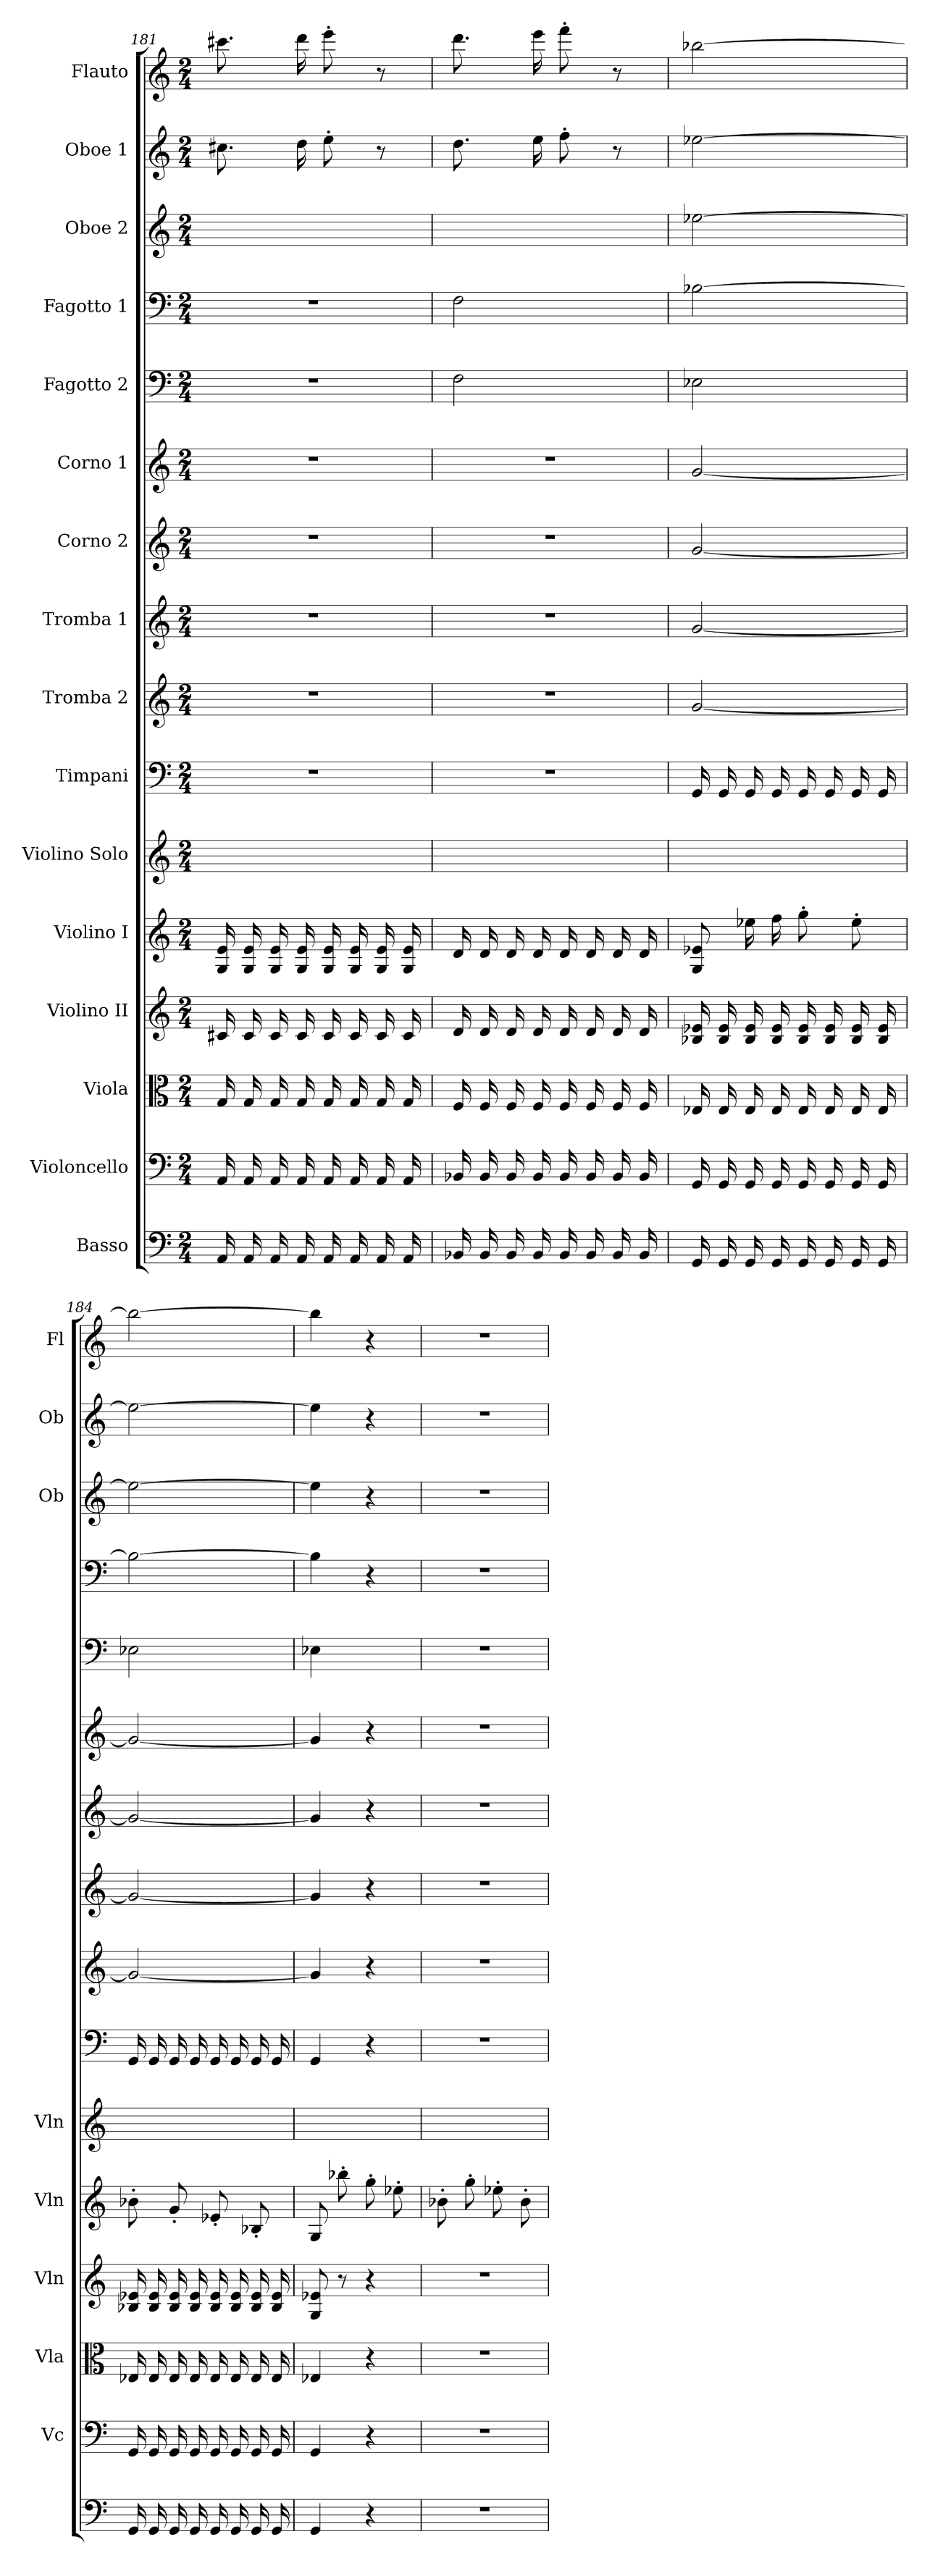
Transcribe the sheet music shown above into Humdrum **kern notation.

**kern	**kern	**kern	**kern	**kern	**kern	**kern	**kern	**kern	**kern	**kern	**kern	**kern	**kern	**kern	**kern
*part16	*part15	*part14	*part13	*part12	*part11	*part10	*part9	*part8	*part7	*part6	*part5	*part4	*part3	*part2	*part1
*staff16	*staff15	*staff14	*staff13	*staff12	*staff11	*staff10	*staff9	*staff8	*staff7	*staff6	*staff5	*staff4	*staff3	*staff2	*staff1
*I"Basso	*I"Violoncello	*I"Viola	*I"Violino II	*I"Violino I	*I"Violino Solo	*I"Timpani	*I"Tromba 2	*I"Tromba 1	*I"Corno 2	*I"Corno 1	*I"Fagotto 2	*I"Fagotto 1	*I"Oboe 2	*I"Oboe 1	*I"Flauto
*	*I'Vc	*I'Vla	*I'Vln	*I'Vln	*I'Vln	*	*	*	*	*	*	*	*I'Ob	*I'Ob	*I'Fl
*clefF4	*clefF4	*clefC3	*clefG2	*clefG2	*clefG2	*clefF4	*clefG2	*clefG2	*clefG2	*clefG2	*clefF4	*clefF4	*clefG2	*clefG2	*clefG2
*ITrd7c12	*	*	*	*	*	*	*ITrd1c2	*ITrd1c2	*ITrd7c12	*ITrd7c12	*	*	*	*	*
*k[]	*k[]	*k[]	*k[]	*k[]	*	*	*	*	*	*	*k[]	*k[]	*k[]	*k[]	*k[]
*M2/4	*M2/4	*M2/4	*M2/4	*M2/4	*M2/4	*M2/4	*M2/4	*M2/4	*M2/4	*M2/4	*M2/4	*M2/4	*M2/4	*M2/4	*M2/4
=181	=181	=181	=181	=181	=181	=181	=181	=181	=181	=181	=181	=181	=181	=181	=181
16AAA	16AA	16G	16c#X	16G 16e	2ryy	2r	2r	2r	2r	2r	2r	2r	2ryy	8.cc#X	8.ccc#X
16AAA	16AA	16G	16c#	16G 16e	.	.	.	.	.	.	.	.	.	.	.
16AAA	16AA	16G	16c#	16G 16e	.	.	.	.	.	.	.	.	.	.	.
16AAA	16AA	16G	16c#	16G 16e	.	.	.	.	.	.	.	.	.	16dd	16ddd
16AAA	16AA	16G	16c#	16G 16e	.	.	.	.	.	.	.	.	.	8ee'	8eee'
16AAA	16AA	16G	16c#	16G 16e	.	.	.	.	.	.	.	.	.	.	.
16AAA	16AA	16G	16c#	16G 16e	.	.	.	.	.	.	.	.	.	8r	8r
16AAA	16AA	16G	16c#	16G 16e	.	.	.	.	.	.	.	.	.	.	.
=182	=182	=182	=182	=182	=182	=182	=182	=182	=182	=182	=182	=182	=182	=182	=182
16BBB-X	16BB-X	16F	16d	16d	2ryy	2r	2r	2r	2r	2r	2F	2F	2ryy	8.dd	8.ddd
16BBB-	16BB-	16F	16d	16d	.	.	.	.	.	.	.	.	.	.	.
16BBB-	16BB-	16F	16d	16d	.	.	.	.	.	.	.	.	.	.	.
16BBB-	16BB-	16F	16d	16d	.	.	.	.	.	.	.	.	.	16ee	16eee
16BBB-	16BB-	16F	16d	16d	.	.	.	.	.	.	.	.	.	8ff'	8fff'
16BBB-	16BB-	16F	16d	16d	.	.	.	.	.	.	.	.	.	.	.
16BBB-	16BB-	16F	16d	16d	.	.	.	.	.	.	.	.	.	8r	8r
16BBB-	16BB-	16F	16d	16d	.	.	.	.	.	.	.	.	.	.	.
=183	=183	=183	=183	=183	=183	=183	=183	=183	=183	=183	=183	=183	=183	=183	=183
16GGG	16GG	16E-X	16B-X 16e-X	8G 8e-X	2ryy	16GG	[2f	[2f	[2G	[2G	2E-X	[2B-X	[2ee-X	[2ee-X	[2bb-X
16GGG	16GG	16E-	16B- 16e-	.	.	16GG	.	.	.	.	.	.	.	.	.
16GGG	16GG	16E-	16B- 16e-	16ee-X	.	16GG	.	.	.	.	.	.	.	.	.
16GGG	16GG	16E-	16B- 16e-	16ff	.	16GG	.	.	.	.	.	.	.	.	.
16GGG	16GG	16E-	16B- 16e-	8gg'	.	16GG	.	.	.	.	.	.	.	.	.
16GGG	16GG	16E-	16B- 16e-	.	.	16GG	.	.	.	.	.	.	.	.	.
16GGG	16GG	16E-	16B- 16e-	8ee-'	.	16GG	.	.	.	.	.	.	.	.	.
16GGG	16GG	16E-	16B- 16e-	.	.	16GG	.	.	.	.	.	.	.	.	.
=184	=184	=184	=184	=184	=184	=184	=184	=184	=184	=184	=184	=184	=184	=184	=184
16GGG	16GG	16E-X	16B-X 16e-X	8b-X'	2ryy	16GG	2f_	2f_	2G_	2G_	2E-X	2B-_	2ee-_	2ee-_	2bb-_
16GGG	16GG	16E-	16B- 16e-	.	.	16GG	.	.	.	.	.	.	.	.	.
16GGG	16GG	16E-	16B- 16e-	8g'	.	16GG	.	.	.	.	.	.	.	.	.
16GGG	16GG	16E-	16B- 16e-	.	.	16GG	.	.	.	.	.	.	.	.	.
16GGG	16GG	16E-	16B- 16e-	8e-X'	.	16GG	.	.	.	.	.	.	.	.	.
16GGG	16GG	16E-	16B- 16e-	.	.	16GG	.	.	.	.	.	.	.	.	.
16GGG	16GG	16E-	16B- 16e-	8B-X'	.	16GG	.	.	.	.	.	.	.	.	.
16GGG	16GG	16E-	16B- 16e-	.	.	16GG	.	.	.	.	.	.	.	.	.
=185	=185	=185	=185	=185	=185	=185	=185	=185	=185	=185	=185	=185	=185	=185	=185
4GGG	4GG	4E-X	8G 8e-X	8G	2ryy	4GG	4f]	4f]	4G]	4G]	4E-X	4B-]	4ee-]	4ee-]	4bb-]
.	.	.	8r	8bb-X'	.	.	.	.	.	.	.	.	.	.	.
4r	4r	4r	4r	8gg'	.	4r	4r	4r	4r	4r	4ryy	4r	4r	4r	4r
.	.	.	.	8ee-X'	.	.	.	.	.	.	.	.	.	.	.
=186	=186	=186	=186	=186	=186	=186	=186	=186	=186	=186	=186	=186	=186	=186	=186
2r	2r	2r	2r	8b-X'	2ryy	2r	2r	2r	2r	2r	2r	2r	2r	2r	2r
.	.	.	.	8gg'	.	.	.	.	.	.	.	.	.	.	.
.	.	.	.	8ee-X'	.	.	.	.	.	.	.	.	.	.	.
.	.	.	.	8b-'	.	.	.	.	.	.	.	.	.	.	.
=	=	=	=	=	=	=	=	=	=	=	=	=	=	=	=
*-	*-	*-	*-	*-	*-	*-	*-	*-	*-	*-	*-	*-	*-	*-	*-
